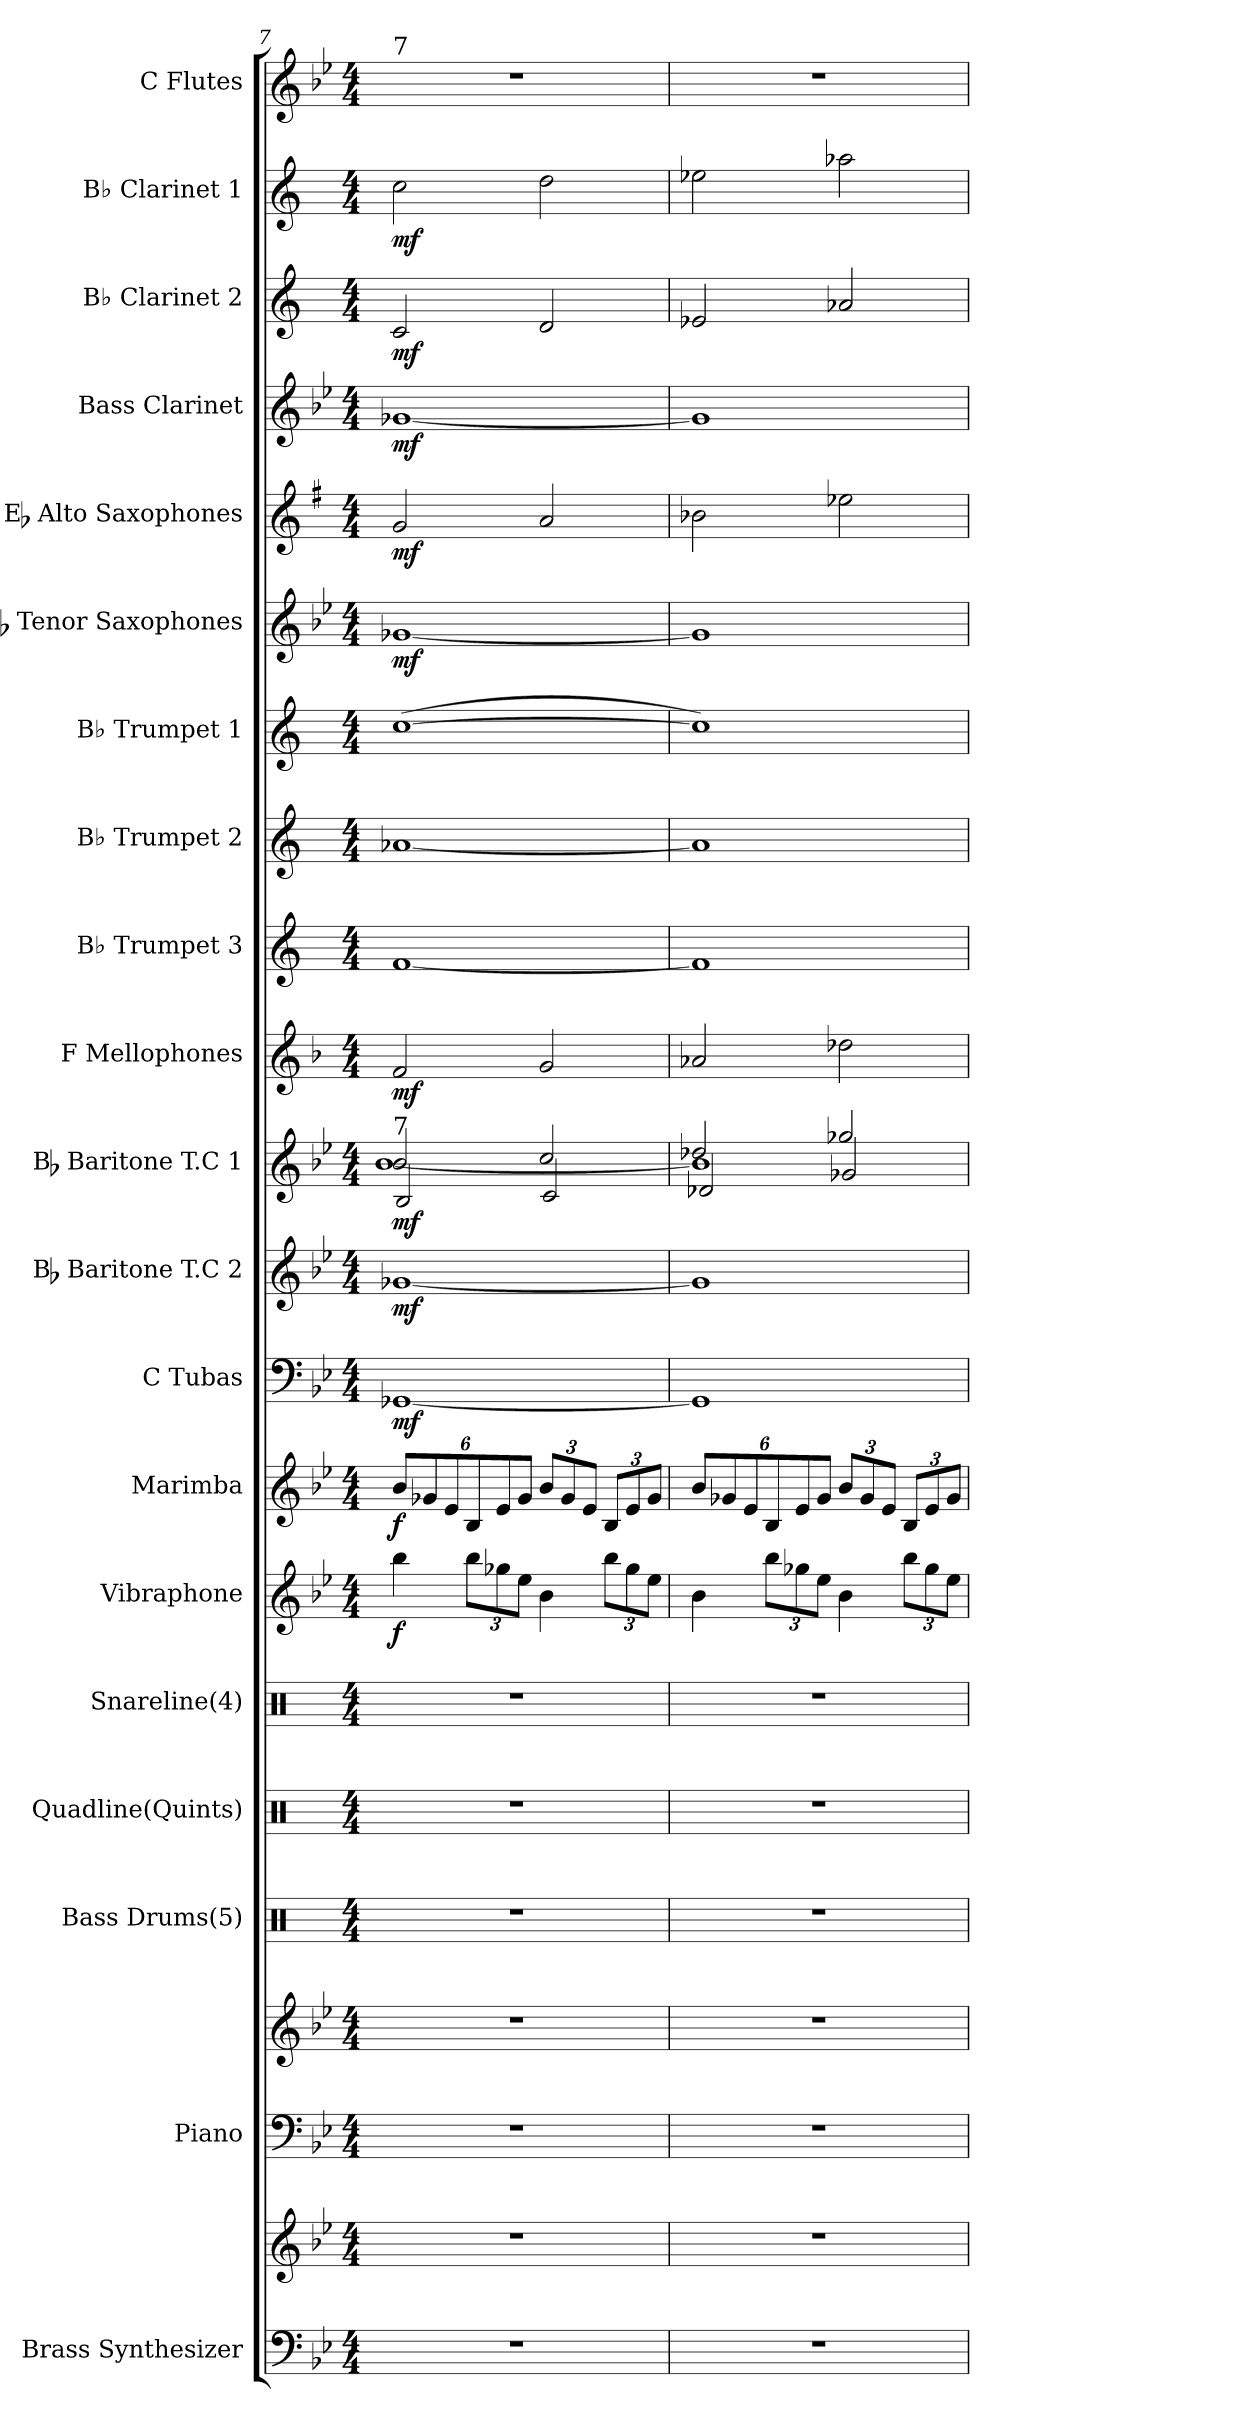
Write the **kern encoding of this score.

**kern	**kern	**kern	**kern	**kern	**kern	**kern	**kern	**dynam	**kern	**dynam	**kern	**dynam	**kern	**dynam	**kern	**dynam	**kern	**dynam	**kern	**kern	**kern	**kern	**dynam	**kern	**dynam	**kern	**dynam	**kern	**dynam	**kern	**dynam	**kern
*part20	*part20	*part19	*part19	*part18	*part17	*part16	*part15	*part15	*part14	*part14	*part13	*part13	*part12	*part12	*part11	*part11	*part10	*part10	*part9	*part8	*part7	*part6	*part6	*part5	*part5	*part4	*part4	*part3	*part3	*part2	*part2	*part1
*staff22	*staff21	*staff20	*staff19	*staff18	*staff17	*staff16	*staff15	*staff15	*staff14	*staff14	*staff13	*staff13	*staff12	*staff12	*staff11	*staff11	*staff10	*staff10	*staff9	*staff8	*staff7	*staff6	*staff6	*staff5	*staff5	*staff4	*staff4	*staff3	*staff3	*staff2	*staff2	*staff1
*I"Brass Synthesizer	*	*I"Piano	*	*I"Bass Drums(5)	*I"Quadline(Quints)	*I"Snareline(4)	*I"Vibraphone	*	*I"Marimba	*	*I"C Tubas	*	*I"Bb Baritone T.C 2	*	*I"Bb Baritone T.C 1	*	*I"F Mellophones	*	*I"B♭ Trumpet 3	*I"B♭ Trumpet 2	*I"B♭ Trumpet 1	*I"Bb Tenor Saxophones	*	*I"Eb Alto Saxophones	*	*I"Bass Clarinet	*	*I"B♭ Clarinet 2	*	*I"B♭ Clarinet 1	*	*I"C Flutes
*I'Synth.	*	*I'Pno.	*	*I'BD	*	*	*	*	*I'Marimba	*	*I'Tubas	*	*I'Baritone T.C 2	*	*I'Baritone T.C 1	*	*I'Mello	*	*I'B♭ Tpt. 3	*I'B♭ Tpt. 2	*I'B♭ Tpt. 1	*I'Tenor Saxes	*	*I'Alto Saxes	*	*I'B. Cl.	*	*I'B♭ Cl. 2	*	*I'B♭ Cl. 1	*	*I'Flutes
!!LO:PB:g=z
*clefF4	*clefG2	*clefF4	*clefG2	*clefX	*clefX	*clefX	*clefG2	*	*clefG2	*	*clefF4	*	*clefG2	*	*clefG2	*	*clefG2	*	*clefG2	*clefG2	*clefG2	*clefG2	*	*clefG2	*	*clefG2	*	*clefG2	*	*clefG2	*	*clefG2
*	*	*	*	*	*	*	*	*	*	*	*	*	*ITrd8c14	*	*ITrd8c14	*	*ITrd4c7	*	*ITrd1c2	*ITrd1c2	*ITrd1c2	*ITrd8c14	*	*ITrd5c9	*	*ITrd8c14	*	*ITrd1c2	*	*ITrd1c2	*	*
*k[b-e-]	*k[b-e-]	*k[b-e-]	*k[b-e-]	*k[]	*k[]	*k[]	*k[b-e-]	*	*k[b-e-]	*	*k[b-e-]	*	*k[b-e-]	*	*k[b-e-]	*	*k[b-e-]	*	*k[b-e-]	*k[b-e-]	*k[b-e-]	*k[b-e-]	*	*k[b-e-]	*	*k[b-e-]	*	*k[b-e-]	*	*k[b-e-]	*	*k[b-e-]
*M4/4	*M4/4	*M4/4	*M4/4	*M4/4	*M4/4	*M4/4	*M4/4	*	*M4/4	*	*M4/4	*	*M4/4	*	*M4/4	*	*M4/4	*	*M4/4	*M4/4	*M4/4	*M4/4	*	*M4/4	*	*M4/4	*	*M4/4	*	*M4/4	*	*M4/4
*	*	*	*	*	*	*	*	*	*Xbrackettup	*	*	*	*	*	*	*	*	*	*	*	*	*	*	*	*	*	*	*	*	*	*	*
=7	=7	=7	=7	=7	=7	=7	=7	=7	=7	=7	=7	=7	=7	=7	=7	=7	=7	=7	=7	=7	=7	=7	=7	=7	=7	=7	=7	=7	=7	=7	=7	=7
*	*	*	*	*	*	*	*	*	*	*	*	*	*	*	*^	*	*	*	*	*	*	*	*	*	*	*	*	*	*	*	*	*
*	*	*	*	*	*	*	*	*	*	*	*	*	*	*	*	*^	*	*	*	*	*	*	*	*	*	*	*	*	*	*	*	*	*
!	!	!	!	!	!	!	!	!	!	!	!	!	!	!	!	!	!	!	!	!	!	!	!	!	!	!	!	!	!	!	!	!	!	!LO:TX:a:t=7
!	!	!	!	!	!	!	!	!	!	!	!	!	!	!	!LO:TX:a:t=7	!	!	!	!	!	!	!	!	!	!	!	!	!	!	!	!	!	!	!
!	!	!	!	!	!	!	!	!LO:DY:b	!	!LO:DY:b	!	!LO:DY:b	!	!LO:DY:b	!	!	!	!LO:DY:b	!	!LO:DY:b	!	!	!	!	!LO:DY:b	!	!LO:DY:b	!	!LO:DY:b	!	!LO:DY:b	!	!LO:DY:b	!
1r	1r	1r	1r	1r	1r	1r	4bb-\	f	12b-/L	f	[1GG-X	mf	[1G-X	mf	2B-/	[1B-	2BB-/	mf	2B-/	mf	[1e-	[1g-X	([1b-	[1G-X	mf	2B-/	mf	[1G-X	mf	2B-/	mf	2b-\	mf	1r
.	.	.	.	.	.	.	.	.	12g-X/	.	.	.	.	.	.	.	.	.	.	.	.	.	.	.	.	.	.	.	.	.	.	.	.	.
.	.	.	.	.	.	.	.	.	12e-/	.	.	.	.	.	.	.	.	.	.	.	.	.	.	.	.	.	.	.	.	.	.	.	.	.
*	*	*	*	*	*	*	*Xbrackettup	*	*	*	*	*	*	*	*	*	*	*	*	*	*	*	*	*	*	*	*	*	*	*	*	*	*	*
.	.	.	.	.	.	.	12bb-\L	.	12B-/	.	.	.	.	.	.	.	.	.	.	.	.	.	.	.	.	.	.	.	.	.	.	.	.	.
.	.	.	.	.	.	.	12gg-X\	.	12e-/	.	.	.	.	.	.	.	.	.	.	.	.	.	.	.	.	.	.	.	.	.	.	.	.	.
.	.	.	.	.	.	.	12ee-\J	.	12g-/J	.	.	.	.	.	.	.	.	.	.	.	.	.	.	.	.	.	.	.	.	.	.	.	.	.
.	.	.	.	.	.	.	4b-\	.	12b-/L	.	.	.	.	.	2c/	.	2C/	.	2c/	.	.	.	.	.	.	2c/	.	.	.	2c/	.	2cc\	.	.
.	.	.	.	.	.	.	.	.	12g-/	.	.	.	.	.	.	.	.	.	.	.	.	.	.	.	.	.	.	.	.	.	.	.	.	.
.	.	.	.	.	.	.	.	.	12e-/J	.	.	.	.	.	.	.	.	.	.	.	.	.	.	.	.	.	.	.	.	.	.	.	.	.
.	.	.	.	.	.	.	12bb-\L	.	12B-/L	.	.	.	.	.	.	.	.	.	.	.	.	.	.	.	.	.	.	.	.	.	.	.	.	.
.	.	.	.	.	.	.	12gg-\	.	12e-/	.	.	.	.	.	.	.	.	.	.	.	.	.	.	.	.	.	.	.	.	.	.	.	.	.
.	.	.	.	.	.	.	12ee-\J	.	12g-/J	.	.	.	.	.	.	.	.	.	.	.	.	.	.	.	.	.	.	.	.	.	.	.	.	.
=8	=8	=8	=8	=8	=8	=8	=8	=8	=8	=8	=8	=8	=8	=8	=8	=8	=8	=8	=8	=8	=8	=8	=8	=8	=8	=8	=8	=8	=8	=8	=8	=8	=8	=8
1r	1r	1r	1r	1r	1r	1r	4b-\	.	12b-/L	.	1GG-]	.	1G-]	.	2d-X/	1B-]	2D-X/	.	2d-X/	.	1e-]	1g-]	1b-])	1G-]	.	2d-X\	.	1G-]	.	2d-X/	.	2dd-X\	.	1r
.	.	.	.	.	.	.	.	.	12g-X/	.	.	.	.	.	.	.	.	.	.	.	.	.	.	.	.	.	.	.	.	.	.	.	.	.
.	.	.	.	.	.	.	.	.	12e-/	.	.	.	.	.	.	.	.	.	.	.	.	.	.	.	.	.	.	.	.	.	.	.	.	.
.	.	.	.	.	.	.	12bb-\L	.	12B-/	.	.	.	.	.	.	.	.	.	.	.	.	.	.	.	.	.	.	.	.	.	.	.	.	.
.	.	.	.	.	.	.	12gg-X\	.	12e-/	.	.	.	.	.	.	.	.	.	.	.	.	.	.	.	.	.	.	.	.	.	.	.	.	.
.	.	.	.	.	.	.	12ee-\J	.	12g-/J	.	.	.	.	.	.	.	.	.	.	.	.	.	.	.	.	.	.	.	.	.	.	.	.	.
.	.	.	.	.	.	.	4b-\	.	12b-/L	.	.	.	.	.	2g-X/	.	2G-X/	.	2g-X\	.	.	.	.	.	.	2g-X\	.	.	.	2g-X/	.	2gg-X\	.	.
.	.	.	.	.	.	.	.	.	12g-/	.	.	.	.	.	.	.	.	.	.	.	.	.	.	.	.	.	.	.	.	.	.	.	.	.
.	.	.	.	.	.	.	.	.	12e-/J	.	.	.	.	.	.	.	.	.	.	.	.	.	.	.	.	.	.	.	.	.	.	.	.	.
.	.	.	.	.	.	.	12bb-\L	.	12B-/L	.	.	.	.	.	.	.	.	.	.	.	.	.	.	.	.	.	.	.	.	.	.	.	.	.
.	.	.	.	.	.	.	12gg-\	.	12e-/	.	.	.	.	.	.	.	.	.	.	.	.	.	.	.	.	.	.	.	.	.	.	.	.	.
.	.	.	.	.	.	.	12ee-\J	.	12g-/J	.	.	.	.	.	.	.	.	.	.	.	.	.	.	.	.	.	.	.	.	.	.	.	.	.
*	*	*	*	*	*	*	*	*	*	*	*	*	*	*	*v	*v	*v	*	*	*	*	*	*	*	*	*	*	*	*	*	*	*	*	*
=	=	=	=	=	=	=	=	=	=	=	=	=	=	=	=	=	=	=	=	=	=	=	=	=	=	=	=	=	=	=	=	=
*-	*-	*-	*-	*-	*-	*-	*-	*-	*-	*-	*-	*-	*-	*-	*-	*-	*-	*-	*-	*-	*-	*-	*-	*-	*-	*-	*-	*-	*-	*-	*-	*-
